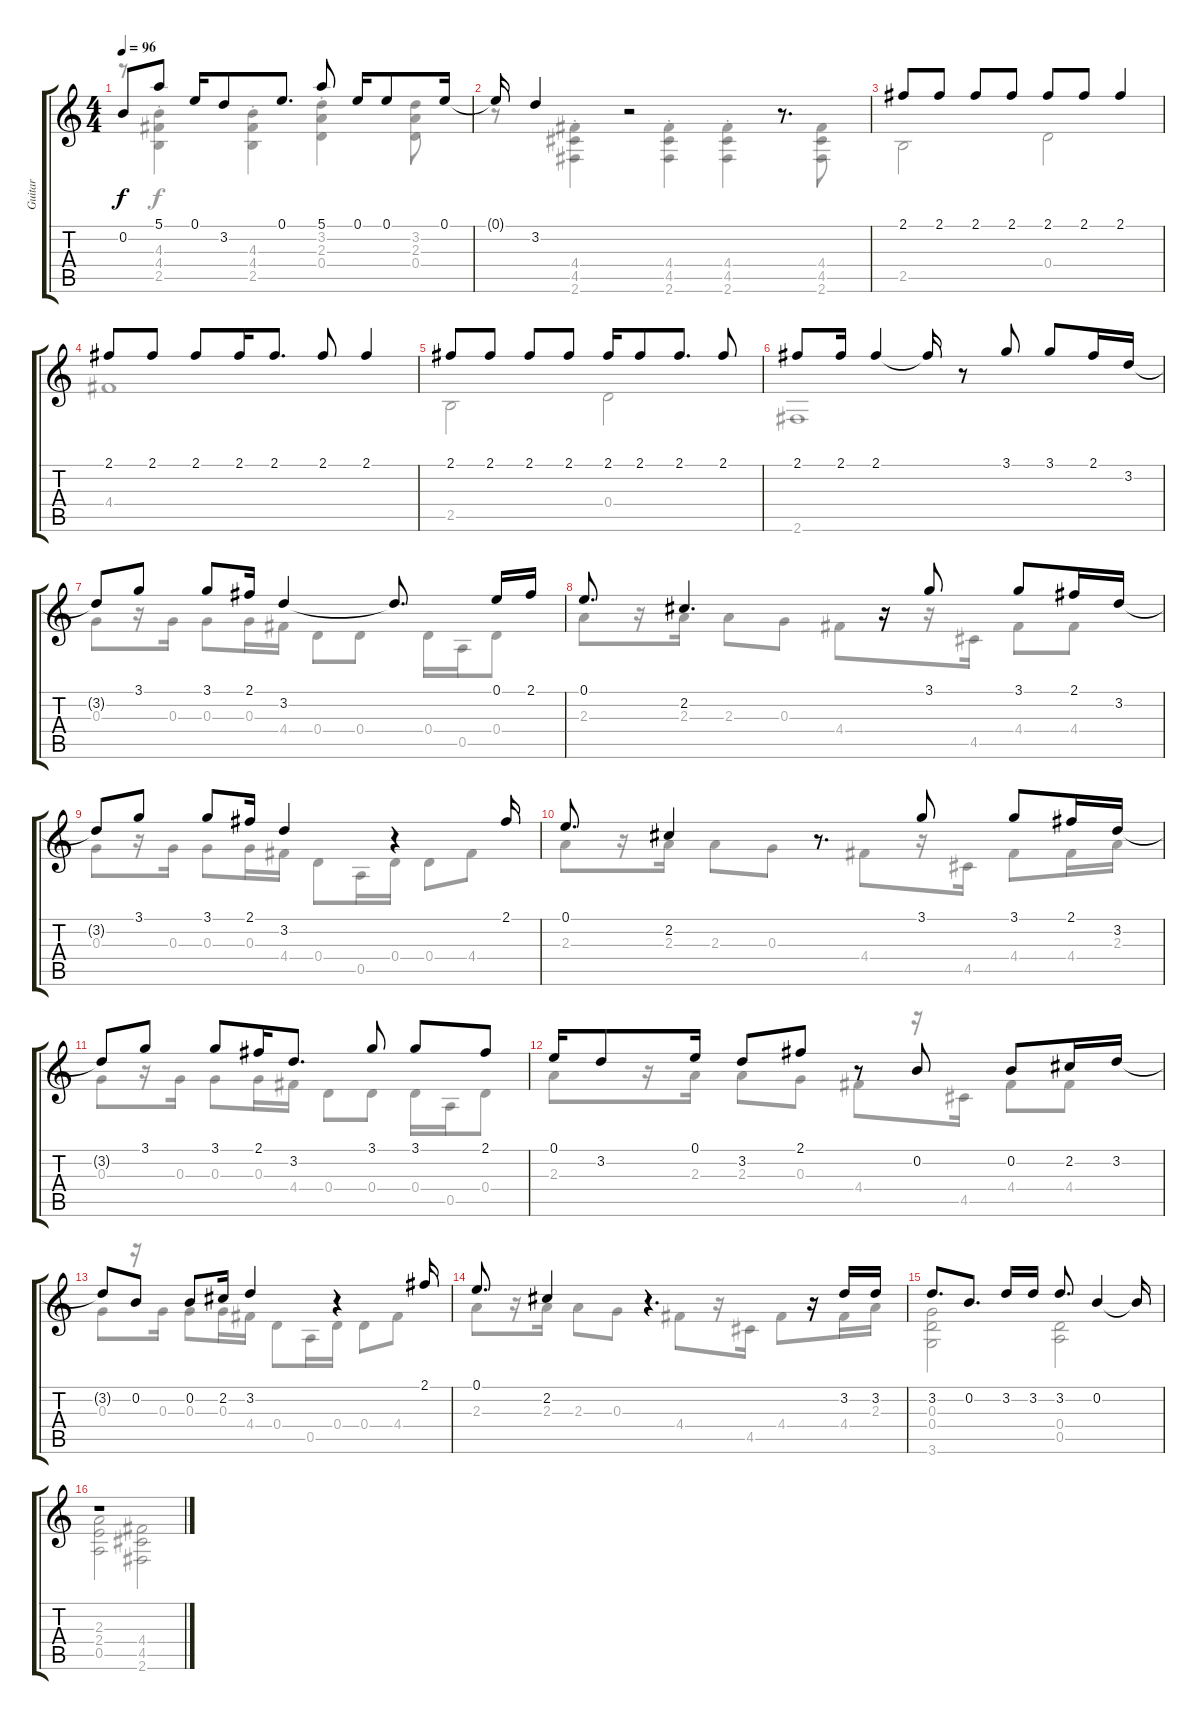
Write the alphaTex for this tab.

\track ("Guitar" "Guitar") {solo instrument acousticguitarnylon}
\staff {score tabs}
\tuning (E4 B3 G3 D3 A2 E2) {hide}
\voice
\ts (4 4)
\tempo 96
\clef g2
\ks c
0.2.8{dy f} 5.1.8 0.1.16 3.2.8 0.1.8{d} 5.1.8 0.1.16 0.1.8 0.1.16 |
0.1{t}.16 3.2.4 r.2 r.8{d} |
2.1.8 2.1.8 2.1.8 2.1.8 2.1.8 2.1.8 2.1.4 |
2.1.8 2.1.8 2.1.8 2.1.16 2.1.8{d} 2.1.8 2.1.4 |
2.1.8 2.1.8 2.1.8 2.1.8 2.1.16 2.1.8 2.1.8{d} 2.1.8 |
2.1.8 2.1.16 2.1.4 2.1{t}.16 r.8 3.1.8 3.1.8 2.1.16 3.2.16 |
3.2{t}.8 3.1.8 3.1.8 2.1.16 3.2.4 3.2{t}.8{d} 0.1.16 2.1.16 |
0.1.8{d} 2.2.4{d} r.16 3.1.8 3.1.8 2.1.16 3.2.16 |
3.2{t}.8 3.1.8 3.1.8 2.1.16 3.2.4 r.4 2.1.16 |
0.1.8{d} 2.2.4 r.8{d} 3.1.8 3.1.8 2.1.16 3.2.16 |
3.2{t}.8 3.1.8 3.1.8 2.1.16 3.2.8{d} 3.1.8 3.1.8 2.1.8 |
0.1.16 3.2.8 0.1.16 3.2.8 2.1.8 r.8 0.2.8 0.2.8 2.2.16 3.2.16 |
3.2{t}.8 0.2.8 0.2.8 2.2.16 3.2.4 r.4 2.1.16 |
0.1.8{d} 2.2.4 r.4{d} r.16 3.2.16 3.2.16 |
3.2.8{d} 0.2.8{d} 3.2.16 3.2.16 3.2.8{d} 0.2.4 0.2{t}.16 |
r.1
\voice
\clef g2
\ottava regular
\simile none
\ks c
r.8{dy f} (4.3{st} 4.4{st} 2.5{st}).4 (4.3{st} 4.4{st} 2.5{st}).4 (3.2{st} 2.3{st} 0.4{st}).4 (3.2 2.3 0.4).8 |
r.8 (4.4{st} 4.5{st} 2.6{st}).4 (4.4{st} 4.5{st} 2.6{st}).4 (4.4{st} 4.5{st} 2.6{st}).4 (4.4 4.5 2.6).8 |
2.5.2 0.4.2 |
4.4.1 |
2.5.2 0.4.2 |
2.6.1 |
0.3.8 r.16 0.3.16 0.3.8 0.3.16 4.4.16 0.4.8 0.4.8 0.4.16 0.5.16 0.4.8 |
2.3.8 r.16 2.3.16 2.3.8 0.3.8 4.4.8 r.16 4.5.16 4.4.8 4.4.8 |
0.3.8 r.16 0.3.16 0.3.8 0.3.16 4.4.16 0.4.8 0.5.16 0.4.16 0.4.8 4.4.8 |
2.3.8 r.16 2.3.16 2.3.8 0.3.8 4.4.8 r.16 4.5.16 4.4.8 4.4.16 2.3.16 |
0.3.8 r.16 0.3.16 0.3.8 0.3.16 4.4.16 0.4.8 0.4.8 0.4.16 0.5.16 0.4.8 |
2.3.8 r.16 2.3.16 2.3.8 0.3.8 4.4.8 r.16 4.5.16 4.4.8 4.4.8 |
0.3.8 r.16 0.3.16 0.3.8 0.3.16 4.4.16 0.4.8 0.5.16 0.4.16 0.4.8 4.4.8 |
2.3.8 r.16 2.3.16 2.3.8 0.3.8 4.4.8 r.16 4.5.16 4.4.8 4.4.16 2.3.16 |
(0.3 0.4 3.6).2 (0.4 0.5).2 |
(2.3 2.4 0.5).2 (4.4 4.5 2.6).2
